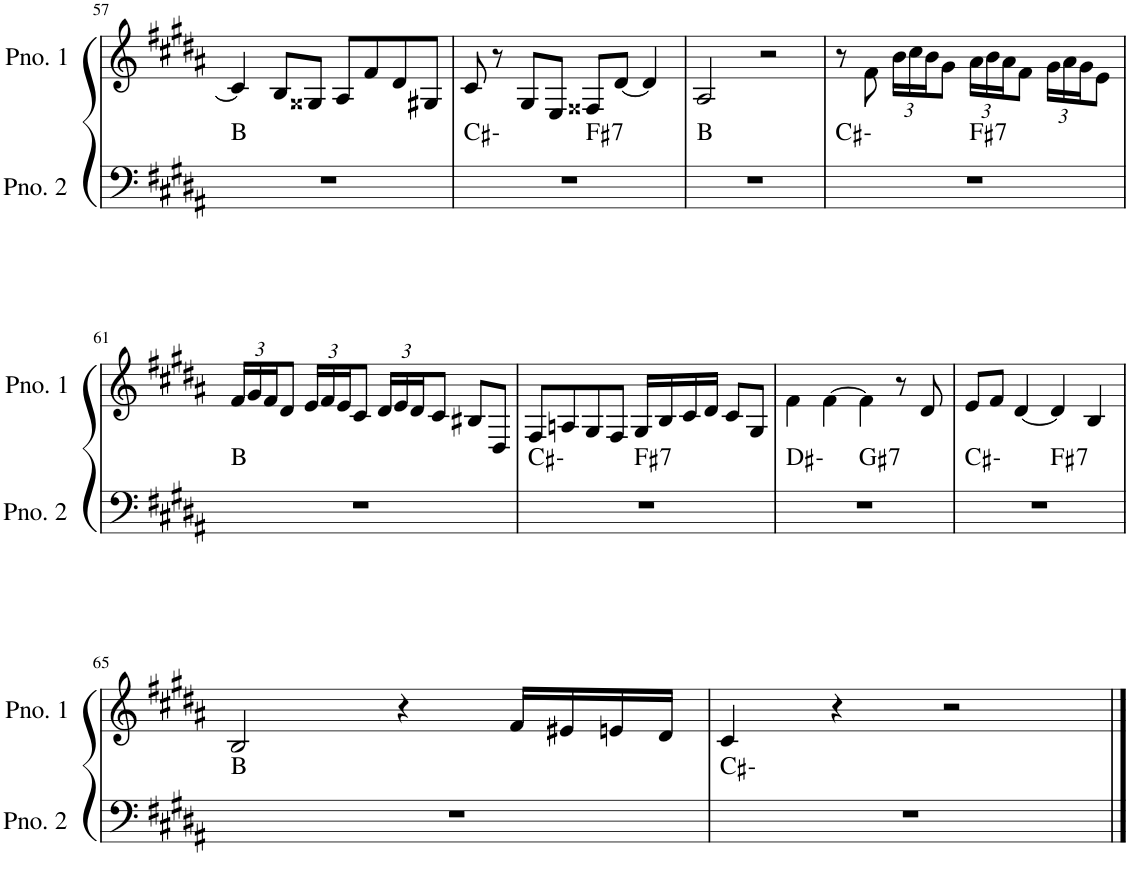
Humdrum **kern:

**kern	**harte	**kern
*part2	*part2	*part1
*staff2	*	*staff1
*I"ピアノ 2	*	*I"ピアノ 1
!!LO:PB:g=z
*clefF4	*	*clefG2
*k[f#c#g#d#a#]	*	*k[f#c#g#d#a#]
*M4/4	*	*M4/4
=57	=57	=57
1r	B:maj	4c#/]
.	.	8B/L
.	.	8G##X/J
.	.	8A#/L
.	.	8f#/
.	.	8d#/
.	.	8G#X/J
=58	=58	=58
*^	*	*
1r	2ryy	C#:min	8c#/
.	.	.	8r
.	.	.	8G#/L
.	.	.	8E/J
!	!	!LO:H:kt=7	!
.	2ryy	F#:7	8F##X/L
.	.	.	[8d#/J
.	.	.	4d#/]
*v	*v	*	*
=59	=59	=59
1r	B:maj	2A#/
.	.	2r
=60	=60	=60
*^	*	*
1r	2ryy	C#:min	8r
.	.	.	8f#\
*	*	*	*Xbrackettup
.	.	.	24b\LL
.	.	.	24cc#\
.	.	.	24b\J
.	.	.	8g#\J
!	!	!LO:H:kt=7	!
.	2ryy	F#:7	24a#\LL
.	.	.	24b\
.	.	.	24a#\J
.	.	.	8f#\J
.	.	.	24g#\LL
.	.	.	24a#\
.	.	.	24g#\J
.	.	.	8e\J
*v	*v	*	*
!!LO:LB:g=z
=61	=61	=61
1r	B:maj	24f#/LL
.	.	24g#/
.	.	24f#/J
.	.	8d#/J
.	.	24e/LL
.	.	24f#/
.	.	24e/J
.	.	8c#/J
.	.	24d#/LL
.	.	24e/
.	.	24d#/J
.	.	8c#/J
.	.	8B#X/L
.	.	8D#/J
=62	=62	=62
*^	*	*
1r	2ryy	C#:min	8F#/L
.	.	.	8An/
.	.	.	8G#/
.	.	.	8F#/J
!	!	!LO:H:kt=7	!
.	2ryy	F#:7	16G#/LL
.	.	.	16B/
.	.	.	16c#/
.	.	.	16d#/JJ
.	.	.	8c#/L
.	.	.	8G#/J
=63	=63	=63	=63
1r	2ryy	D#:min	4f#\
.	.	.	[4f#\
!	!	!LO:H:kt=7	!
.	2ryy	G#:7	4f#\]
.	.	.	8r
.	.	.	8d#/
=64	=64	=64	=64
1r	2ryy	C#:min	8e/L
.	.	.	8f#/J
.	.	.	[4d#/
!	!	!LO:H:kt=7	!
.	2ryy	F#:7	4d#/]
.	.	.	4B/
*v	*v	*	*
!!LO:LB:g=z
=65	=65	=65
1r	B:maj	2B/
.	.	4r
.	.	16f#/LL
.	.	16e#X/
.	.	16en/
.	.	16d#/JJ
=66	=66	=66
1r	C#:min	4c#/
.	.	4r
.	.	2r
==	==	==
*-	*-	*-
